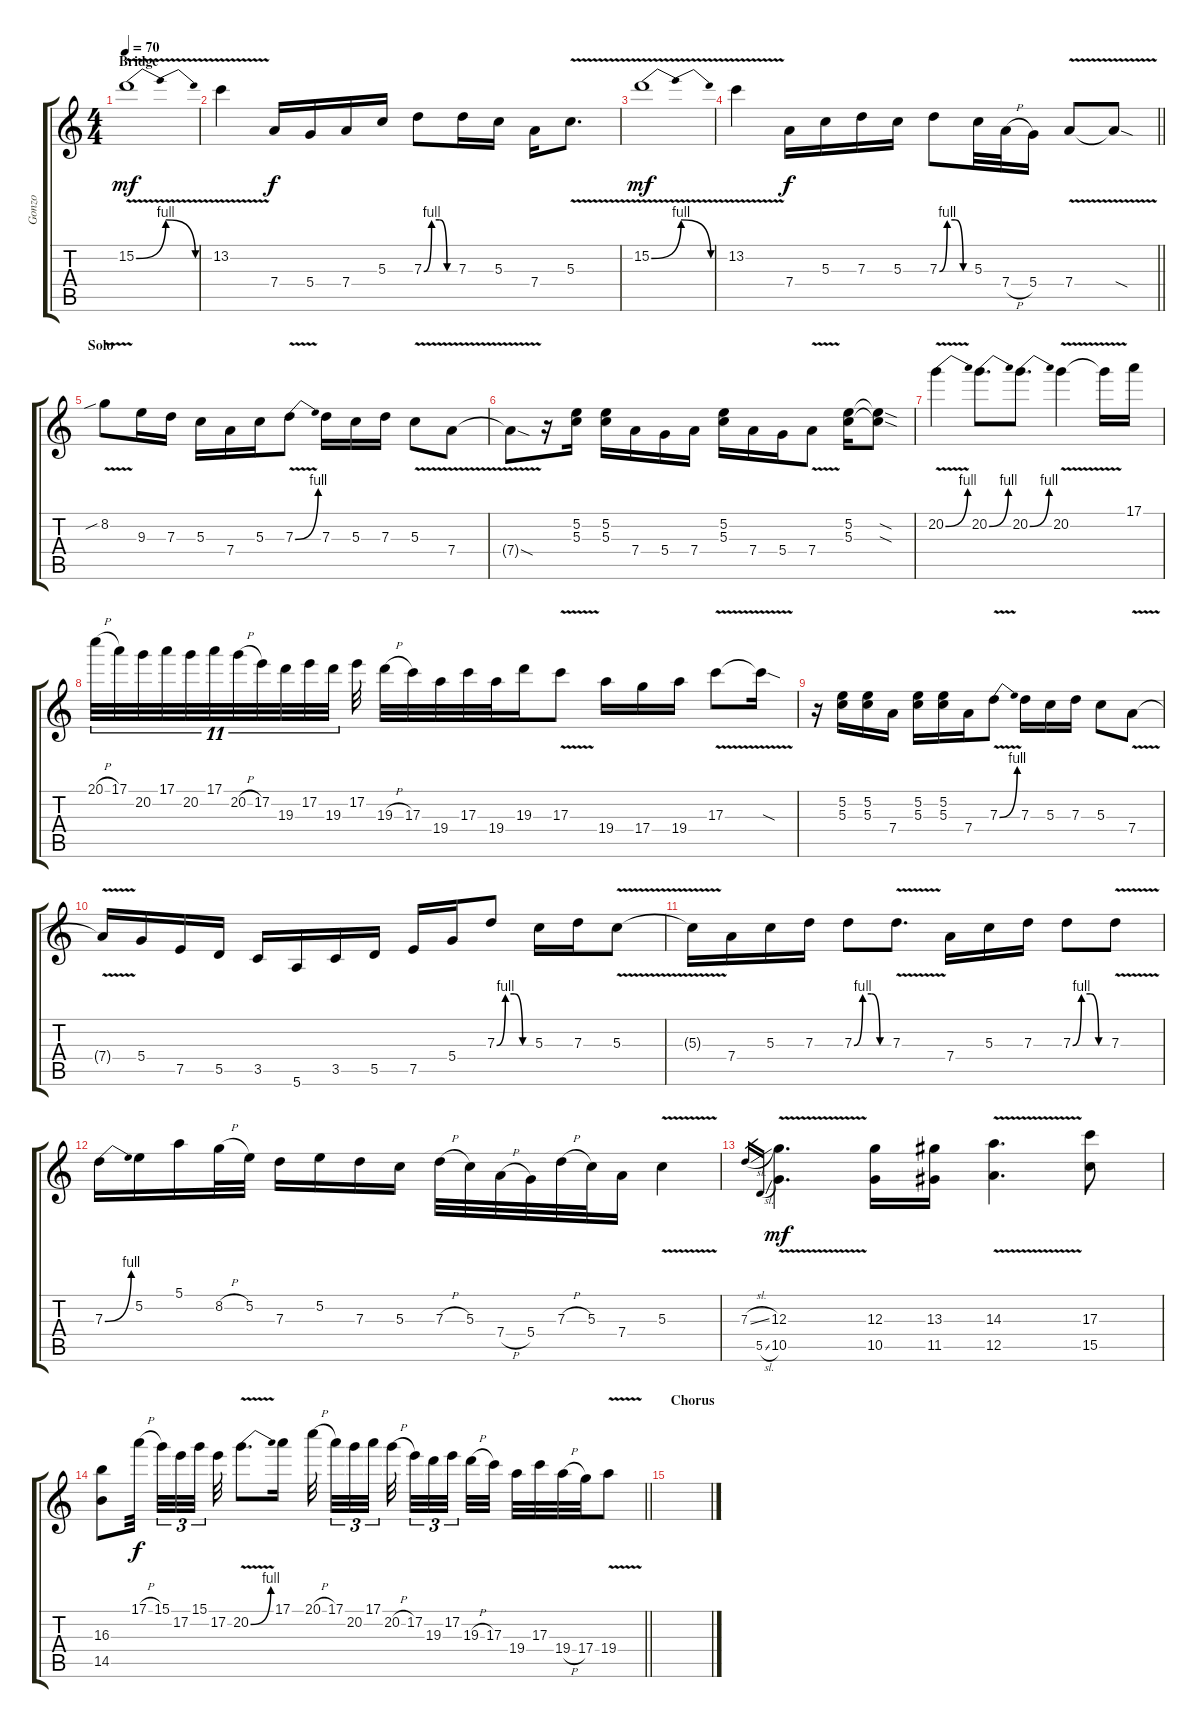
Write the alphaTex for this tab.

\track ("Gonzo" "Gonzo") {instrument distortionguitar}
\staff {score tabs}
\tuning (E4 B3 G3 D3 A2 E2) {hide}
\ts (4 4)
\section ("" "Bridge")
\tempo 70
\clef g2
\ks c
15.2{be (bendrelease 0 0 15 4 50 4 60 0) v}.1{dy mf volume 12 instrument distortionguitar} |
13.2{v}.4 7.4.16{dy f} 5.4.16 7.4.16 5.3.16 7.3{be (custom 0 0 15 4 30 4 45 0 60 0)}.8 7.3.16 5.3.16 7.4.16 5.3{v}.8{d} |
15.2{be (bendrelease 0 0 15 4 50 4 60 0) v}.1{dy mf} |
\barLineRight lightlight
13.2{v}.4 7.4.16{dy f} 5.3.16 7.3.16 5.3.16 7.3{be (custom 0 0 15 4 30 4 46 0 60 0)}.8 5.3.32 7.4{h}.32 5.4.16 7.4{v}.8 7.4{sod t}.8 |
\section ("" "Solo")
8.2{v sib}.8 9.3.16 7.3.16 5.3.16 7.4.16 5.3.16 7.3{be (bend 0 0 60 4) v}.8 7.3.16 5.3.16 7.3.16 5.3{v}.8 7.4{v}.8 |
7.4{sod t}.8 r.16 (5.2 5.3).16 (5.2 5.3).16 7.4.16 5.4.16 7.4.16 (5.2 5.3).16 7.4.16 5.4.16 7.4{v}.8 (5.2 5.3).16 (5.2{sod t} 5.3{sod t}).8 |
20.2{be (bend 0 0 60 4) v}.4 20.2{be (bend 0 0 60 4)}.8{d} 20.2{be (bend 0 0 60 4)}.8{d} 20.2{v}.4 20.2{t}.16 17.1.16 |
20.1{h}.32{tu (11 8)} 17.1.32{tu (11 8)} 20.2.32{tu (11 8)} 17.1.32{tu (11 8)} 20.2.32{tu (11 8)} 17.1.32{tu (11 8)} 20.2{h}.32{tu (11 8)} 17.2.32{tu (11 8)} 19.3.32{tu (11 8)} 17.2.32{tu (11 8)} 19.3.32{tu (11 8)} 17.2.32 19.3{h}.32 17.3.32 19.4.32 17.3.32 19.4.32 19.3.16 17.3{v}.8 19.4.16 17.4.16 19.4.16 17.3{v}.8 17.3{sod t}.16 |
r.16 (5.2 5.3).16 (5.2 5.3).16 7.4.16 (5.2 5.3).16 (5.2 5.3).16 7.4.16 7.3{be (bend 0 0 60 4) v}.8 7.3.16 5.3.16 7.3.16 5.3.8 7.4{v}.8 |
7.4{t}.16 5.4.16 7.5.16 5.5.16 3.5.16 5.6.16 3.5.16 5.5.16 7.5.16 5.4.16 7.3{be (custom 0 0 15 4 30 4 45 0 60 0)}.8 5.3.16 7.3.16 5.3{v}.8 |
5.3{t}.16 7.4.16 5.3.16 7.3.16 7.3{be (custom 0 0 15 4 30 4 45 0 60 0)}.8 7.3{v}.8{d} 7.4.16 5.3.16 7.3.16 7.3{be (custom 0 0 15 4 30 4 45 0 60 0)}.8 7.3{v}.8 |
7.3{be (bend 0 0 60 4)}.16 5.2.16 5.1.16 8.2{h}.32 5.2.32 7.3.16 5.2.16 7.3.16 5.3.16 7.3{h}.32 5.3.32 7.4{h}.32 5.4.32 7.3{h}.32 5.3.32 7.4.16 5.3{v}.4 |
7.3{sl}.16{gr} 5.5{sl}.16{gr} (12.3{v} 10.5{v}).4{d dy mf} (12.3 10.5).16 (13.3 11.5).16 (14.3{v} 12.5{v}).4{d} (17.3 15.5).8 |
\barLineRight lightlight
(16.3 14.5).8 17.1{h}.32{dy f beam splitsecondary} 15.1.32{tu (3 2)} 17.2.32{tu (3 2)} 15.1.32{tu (3 2) beam splitsecondary} 17.2.32 20.2{be (bend 0 0 60 4) v}.8{d} 17.1.16 20.1{h}.32{beam splitsecondary} 17.1.32{tu (3 2)} 20.2.32{tu (3 2)} 17.1.32{tu (3 2) beam splitsecondary} 20.2{h}.32{beam splitsecondary} 17.2.32{tu (3 2)} 19.3.32{tu (3 2)} 17.2.32{tu (3 2) beam splitsecondary} 19.3{h}.32 17.3.32 19.4.32 17.3.32 19.4{h}.32 17.4.32 19.4{v}.8 |
\section ("" "Chorus")
